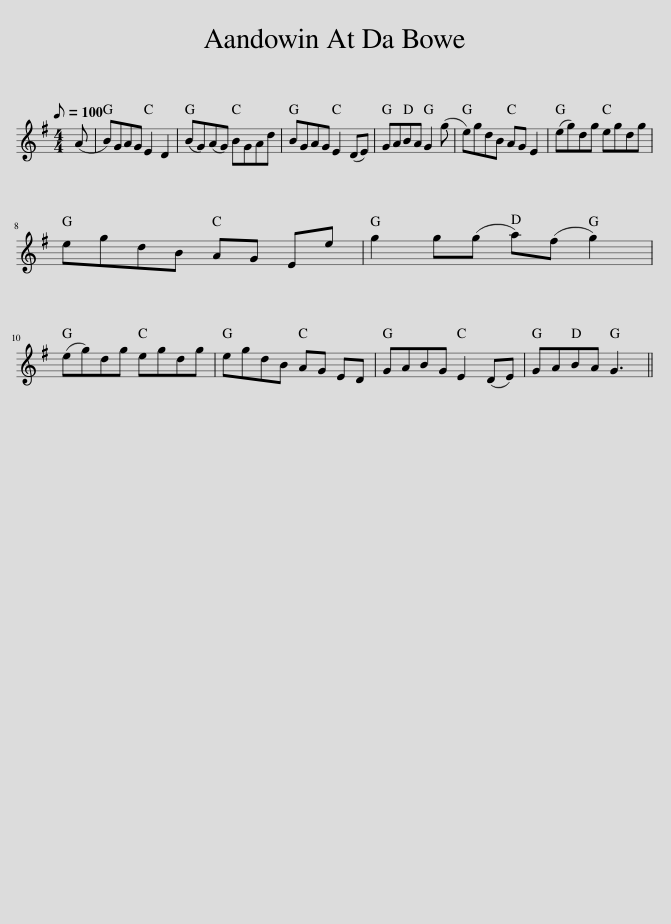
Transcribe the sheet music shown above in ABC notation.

X:1
L:1/8
Q:1/8=100
M:4/4
I:linebreak $
K:G
V:1 treble
V:1
 (A | B)GAG E2 D2 | (BG)(AG) BGAd | BGAG E2 (DE) | GABA G2 (g | %5
 e)gdB AG E2 | (eg)dg egdg |$ egdB AG Ee | g2 g(g a)(f g2) |$ (eg)dg egdg | %10
 egdB AG ED | GABG E2 (DE) | GABA G3 || %13
